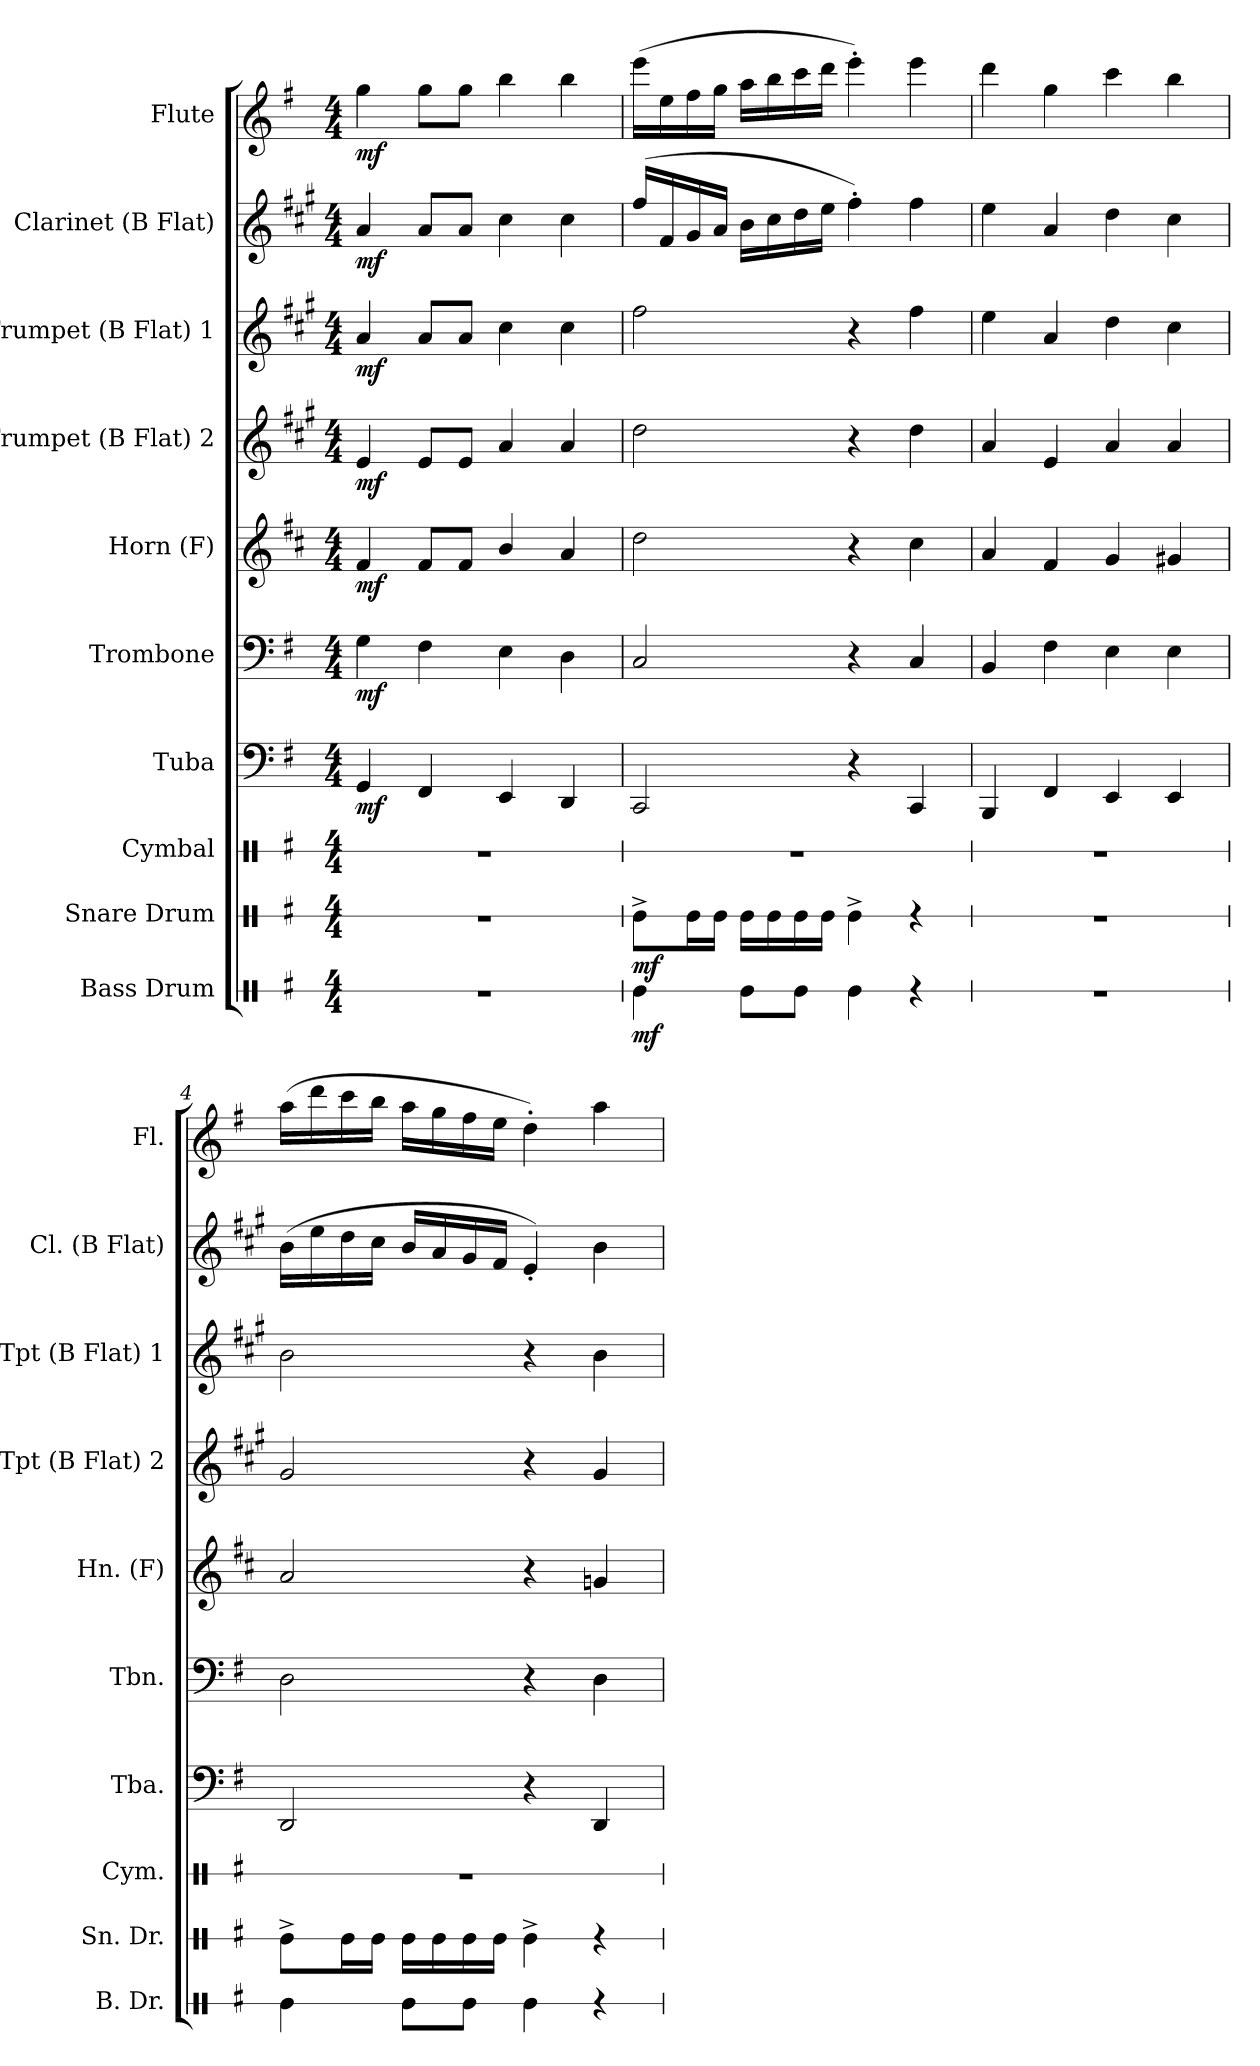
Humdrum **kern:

**kern	**dynam	**kern	**dynam	**kern	**kern	**dynam	**kern	**dynam	**kern	**dynam	**kern	**dynam	**kern	**dynam	**kern	**dynam	**kern	**dynam
*part10	*part10	*part9	*part9	*part8	*part7	*part7	*part6	*part6	*part5	*part5	*part4	*part4	*part3	*part3	*part2	*part2	*part1	*part1
*staff10	*staff10	*staff9	*staff9	*staff8	*staff7	*staff7	*staff6	*staff6	*staff5	*staff5	*staff4	*staff4	*staff3	*staff3	*staff2	*staff2	*staff1	*staff1
*I"Bass Drum	*	*I"Snare Drum	*	*I"Cymbal	*I"Tuba	*	*I"Trombone	*	*I"Horn (F)	*	*I"Trumpet (B Flat) 2	*	*I"Trumpet (B Flat) 1	*	*I"Clarinet (B Flat)	*	*I"Flute	*
*I'B. Dr.	*	*I'Sn. Dr.	*	*I'Cym.	*I'Tba.	*	*I'Tbn.	*	*I'Hn. (F)	*	*I'Tpt (B Flat) 2	*	*I'Tpt (B Flat) 1	*	*I'Cl. (B Flat)	*	*I'Fl.	*
*stria1	*	*stria1	*	*stria1	*	*	*	*	*	*	*	*	*	*	*	*	*	*
*clefX	*	*clefX	*	*clefX	*clefF4	*	*clefF4	*	*clefG2	*	*clefG2	*	*clefG2	*	*clefG2	*	*clefG2	*
*	*	*	*	*	*	*	*	*	*ITrd4c7	*	*ITrd1c2	*	*ITrd1c2	*	*ITrd1c2	*	*	*
*k[f#]	*	*k[f#]	*	*k[f#]	*k[f#]	*	*k[f#]	*	*k[f#]	*	*k[f#]	*	*k[f#]	*	*k[f#]	*	*k[f#]	*
*G:	*	*G:	*	*G:	*G:	*	*G:	*	*G:	*	*G:	*	*G:	*	*G:	*	*G:	*
*M4/4	*	*M4/4	*	*M4/4	*M4/4	*	*M4/4	*	*M4/4	*	*M4/4	*	*M4/4	*	*M4/4	*	*M4/4	*
*MM120	*	*MM120	*	*MM120	*MM120	*	*MM120	*	*MM120	*	*MM120	*	*MM120	*	*MM120	*	*MM120	*
=1	=1	=1	=1	=1	=1	=1	=1	=1	=1	=1	=1	=1	=1	=1	=1	=1	=1	=1
!	!	!	!	!	!	!LO:DY:b	!	!LO:DY:b	!	!LO:DY:b	!	!LO:DY:b	!	!LO:DY:b	!	!LO:DY:b	!	!LO:DY:b
1r	.	1r	.	1r	4GG/	mf	4G\	mf	4B/	mf	4d/	mf	4g/	mf	4g/	mf	4gg\	mf
.	.	.	.	.	4FF#/	.	4F#\	.	8B/L	.	8d/L	.	8g/L	.	8g/L	.	8gg\L	.
.	.	.	.	.	.	.	.	.	8B/J	.	8d/J	.	8g/J	.	8g/J	.	8gg\J	.
.	.	.	.	.	4EE/	.	4E\	.	4e/	.	4g/	.	4b\	.	4b\	.	4bb\	.
.	.	.	.	.	4DD/	.	4D\	.	4d/	.	4g/	.	4b\	.	4b\	.	4bb\	.
=2	=2	=2	=2	=2	=2	=2	=2	=2	=2	=2	=2	=2	=2	=2	=2	=2	=2	=2
!	!LO:DY:b	!	!LO:DY:b	!	!	!	!	!	!	!	!	!	!	!	!	!	!	!
4Re\	mf	8Re^>\L	mf	1r	2CC/	.	2C/	.	2g\	.	2cc\	.	2ee\	.	(16ee/LL	.	(16eee\LL	.
.	.	.	.	.	.	.	.	.	.	.	.	.	.	.	16e/	.	16ee\	.
.	.	16Re\L	.	.	.	.	.	.	.	.	.	.	.	.	16f#/	.	16ff#\	.
.	.	16Re\JJ	.	.	.	.	.	.	.	.	.	.	.	.	16g/JJ	.	16gg\JJ	.
8Re\L	.	16Re\LL	.	.	.	.	.	.	.	.	.	.	.	.	16a\LL	.	16aa\LL	.
.	.	16Re\	.	.	.	.	.	.	.	.	.	.	.	.	16b\	.	16bb\	.
8Re\J	.	16Re\	.	.	.	.	.	.	.	.	.	.	.	.	16cc\	.	16ccc\	.
.	.	16Re\JJ	.	.	.	.	.	.	.	.	.	.	.	.	16dd\JJ	.	16ddd\JJ	.
4Re\	.	4Re^>\	.	.	4r	.	4r	.	4r	.	4r	.	4r	.	4ee'>\)	.	4eee'>\)	.
4r	.	4r	.	.	4CC/	.	4C/	.	4f#\	.	4cc\	.	4ee\	.	4ee\	.	4eee\	.
=3	=3	=3	=3	=3	=3	=3	=3	=3	=3	=3	=3	=3	=3	=3	=3	=3	=3	=3
1r	.	1r	.	1r	4BBB/	.	4BB/	.	4d/	.	4g/	.	4dd\	.	4dd\	.	4ddd\	.
.	.	.	.	.	4FF#/	.	4F#\	.	4B/	.	4d/	.	4g/	.	4g/	.	4gg\	.
.	.	.	.	.	4EE/	.	4E\	.	4c/	.	4g/	.	4cc\	.	4cc\	.	4ccc\	.
.	.	.	.	.	4EE/	.	4E\	.	4c#X/	.	4g/	.	4b\	.	4b\	.	4bb\	.
!!LO:PB:g=z
=4	=4	=4	=4	=4	=4	=4	=4	=4	=4	=4	=4	=4	=4	=4	=4	=4	=4	=4
4Re\	.	8Re^>\L	.	1r	2DD/	.	2D\	.	2d/	.	2f#/	.	2a\	.	(16a\LL	.	(16aa\LL	.
.	.	.	.	.	.	.	.	.	.	.	.	.	.	.	16dd\	.	16ddd\	.
.	.	16Re\L	.	.	.	.	.	.	.	.	.	.	.	.	16cc\	.	16ccc\	.
.	.	16Re\JJ	.	.	.	.	.	.	.	.	.	.	.	.	16b\JJ	.	16bb\JJ	.
8Re\L	.	16Re\LL	.	.	.	.	.	.	.	.	.	.	.	.	16a/LL	.	16aa\LL	.
.	.	16Re\	.	.	.	.	.	.	.	.	.	.	.	.	16g/	.	16gg\	.
8Re\J	.	16Re\	.	.	.	.	.	.	.	.	.	.	.	.	16f#/	.	16ff#\	.
.	.	16Re\JJ	.	.	.	.	.	.	.	.	.	.	.	.	16e/JJ	.	16ee\JJ	.
4Re\	.	4Re^>\	.	.	4r	.	4r	.	4r	.	4r	.	4r	.	4d'</)	.	4dd'>\)	.
4r	.	4r	.	.	4DD/	.	4D\	.	4cn/	.	4f#/	.	4a\	.	4a\	.	4aa\	.
=	=	=	=	=	=	=	=	=	=	=	=	=	=	=	=	=	=	=
*-	*-	*-	*-	*-	*-	*-	*-	*-	*-	*-	*-	*-	*-	*-	*-	*-	*-	*-
